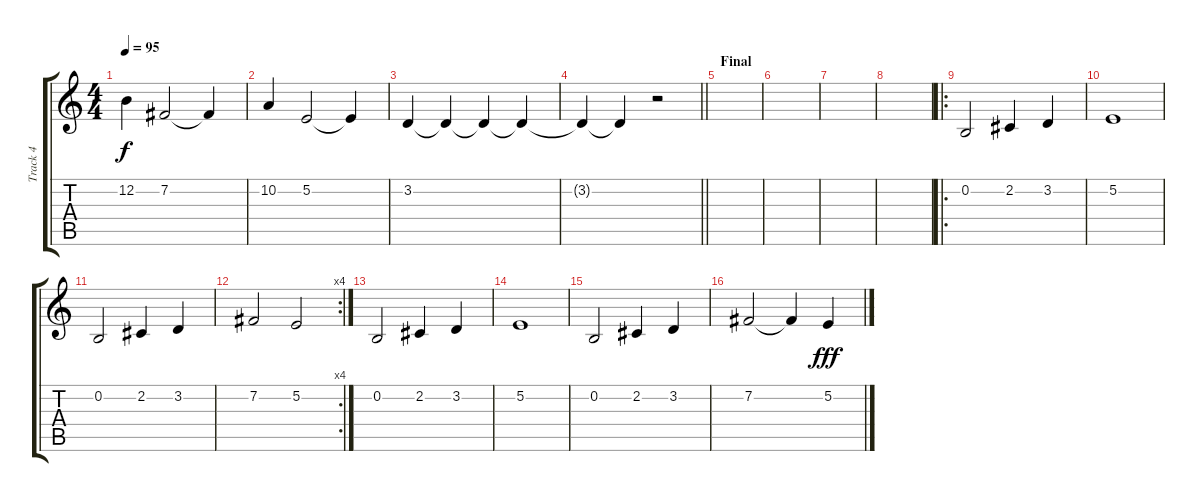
\track ("Track 4" "Track 4") {instrument tremolostrings}
\staff {score tabs}
\tuning (E4 B3 G3 D3 A2 E2) {hide}
\ts (4 4)
\tempo 95
\clef g2
\ks c
12.2.4{dy f} 7.2.2 7.2{t}.4 |
10.2.4 5.2.2 5.2{t}.4 |
3.2.4 3.2{t}.4 3.2{t}.4 3.2{t}.4 |
\barLineRight lightlight
3.2{t}.4 3.2{t}.4 r.2 |
\section ("" "Final")
|
|
|
|
\ro
0.2.2 2.2.4 3.2.4 |
5.2.1 |
0.2.2 2.2.4 3.2.4 |
\rc 4
7.2.2 5.2.2 |
0.2.2 2.2.4 3.2.4 |
5.2.1 |
0.2.2 2.2.4 3.2.4 |
7.2.2 7.2{t}.4 5.2.4{dy fff}
